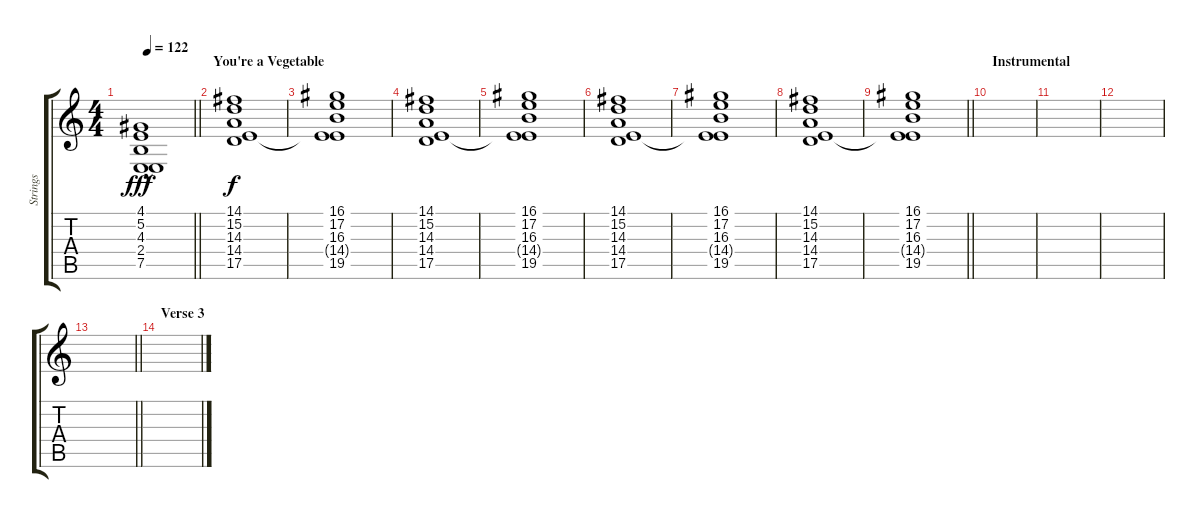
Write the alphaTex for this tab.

\track ("Strings" "Strings") {instrument stringensemble1}
\staff {score tabs}
\tuning (E4 B3 G3 D3 A2 E2) {hide}
\ts (4 4)
\tempo 122
\clef g2
\barLineRight lightlight
\ks c
(4.1 5.2 4.3{hac} 2.4{t} 7.5).1{dy fff} |
\section ("" "You're a Vegetable")
(14.1 15.2 14.3 14.4 17.5).1{dy f} |
(16.1 17.2 16.3 14.4{t} 19.5).1 |
(14.1 15.2 14.3 14.4 17.5).1 |
(16.1 17.2 16.3 14.4{t} 19.5).1 |
(14.1 15.2 14.3 14.4 17.5).1 |
(16.1 17.2 16.3 14.4{t} 19.5).1 |
(14.1 15.2 14.3 14.4 17.5).1 |
\barLineRight lightlight
(16.1 17.2 16.3 14.4{t} 19.5).1 |
\section ("" "Instrumental")
|
|
|
\barLineRight lightlight
|
\section ("" "Verse 3")
